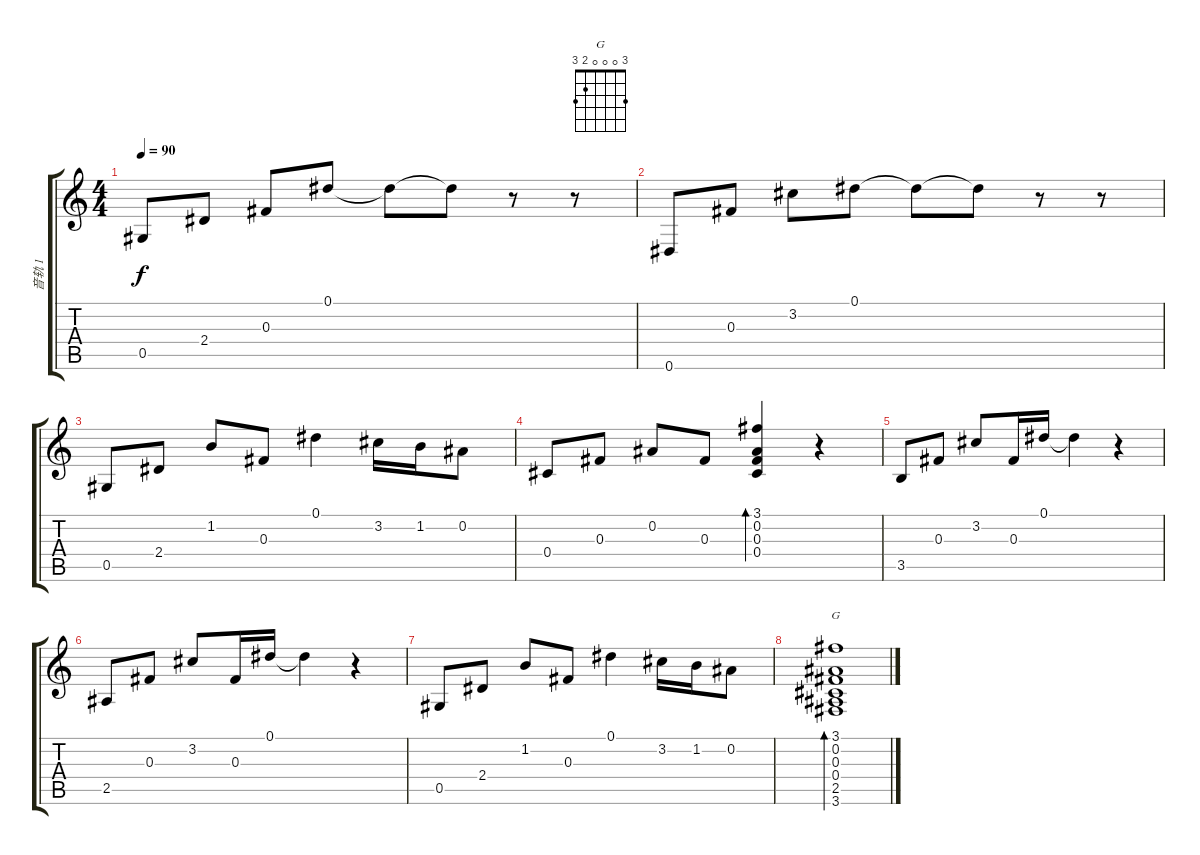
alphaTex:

\track ("音轨 1" "音轨 1") {instrument acousticguitarsteel}
\staff {score tabs}
\tuning (Eb4 Bb3 Gb3 Db3 Ab2 Eb2) {hide}
\chord ("G" 3 0 0 0 2 3)
\ts (4 4)
\tempo 90
\clef g2
\ks c
0.5.8{dy f} 2.4.8 0.3.8 0.1.8 0.1{t}.8 0.1{t}.8 r.8 r.8 |
0.6.8 0.3.8 3.2.8 0.1.8 0.1{t}.8 0.1{t}.8 r.8 r.8 |
0.5.8 2.4.8 1.2.8 0.3.8 0.1.4 3.2.16 1.2.16 0.2.8 |
0.4.8 0.3.8 0.2.8 0.3.8 (3.1 0.2 0.3 0.4).4{bd 480} r.4 |
3.5.8 0.3.8 3.2.8 0.3.16 0.1.16 0.1{t}.4{txt ""} r.4 |
2.5.8 0.3.8 3.2.8 0.3.16 0.1.16 0.1{t}.4 r.4 |
0.5.8 2.4.8 1.2.8 0.3.8 0.1.4 3.2.16 1.2.16 0.2.8 |
(3.1 0.2 0.3 0.4 2.5 3.6).1{bd 480 ch "G"}
